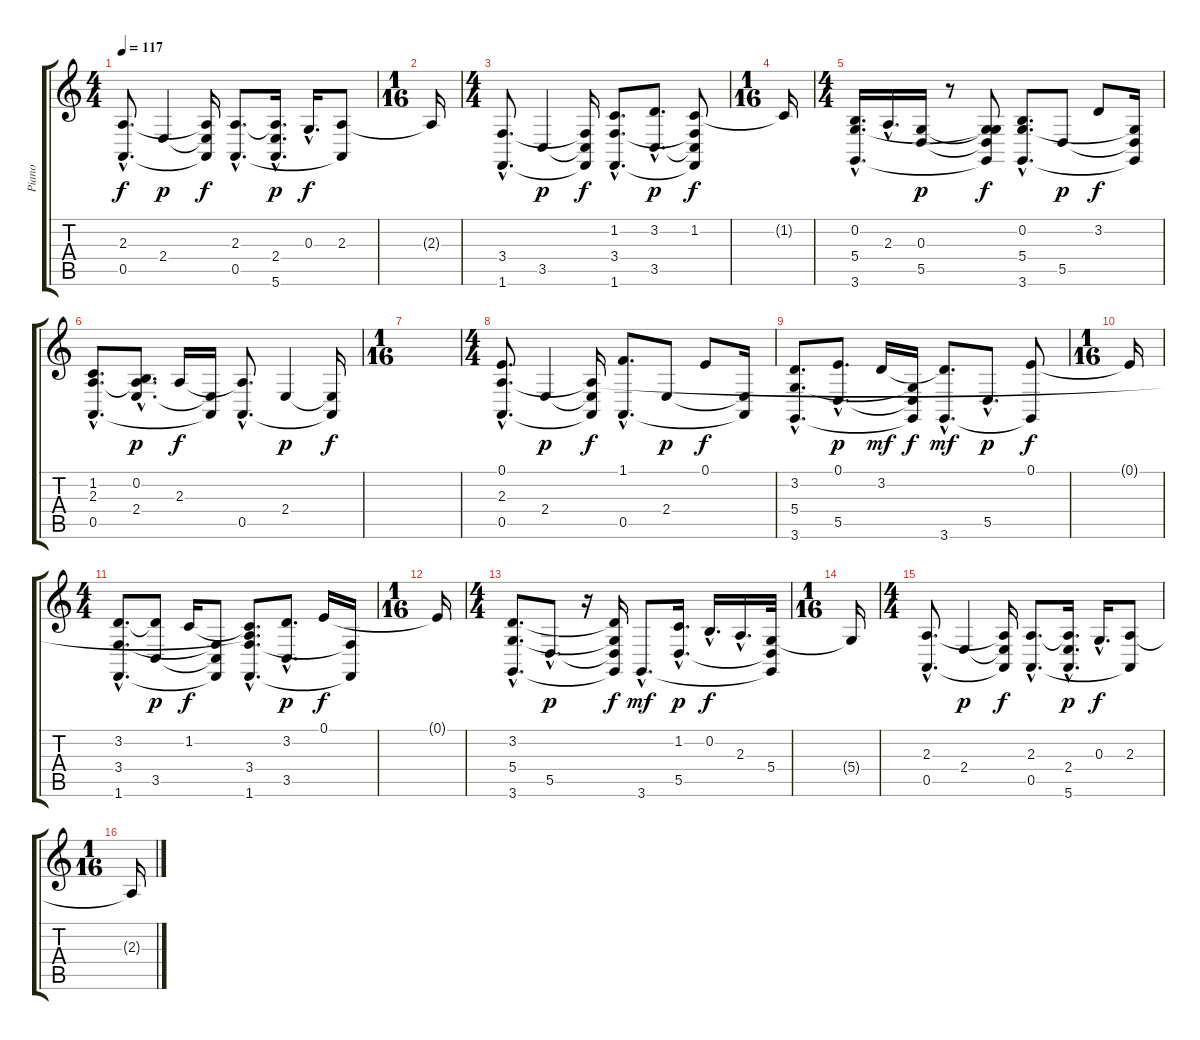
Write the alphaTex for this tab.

\track ("Piano" "Piano") {instrument brightacousticpiano}
\staff {score tabs}
\tuning (E4 B3 G3 D3 A2 E2) {hide}
\ts (4 4)
\tempo 117
\clef g2
\ks c
(2.3{hac} 0.5{hac}).8{d dy f instrument brightacousticpiano} 2.4.4{dy p} (2.3{t} 2.4{t} 0.5{t}).16{dy f} (2.3{hac} 0.5{hac}).8{d} (2.3{hac t} 2.4{hac} 5.6{hac}).16{d dy p} 0.3{hac}.16{d dy f} (2.3 0.5{t}).8 |
\ts (1 16)
2.3{t}.16 |
\ts (4 4)
(3.4{hac} 1.6{hac}).8{d} 3.5.4{dy p} (3.4{t} 3.5{t} 1.6{t}).16{dy f} (1.2{hac} 3.4{hac} 1.6{hac}).8{d} (3.2{hac} 3.5{hac}).8{d dy p} (1.2 3.4{t} 3.5{t} 1.6{t}).8{dy f} |
\ts (1 16)
1.2{t}.16 |
\ts (4 4)
(0.2{hac} 5.4{hac} 3.6{hac}).16{d} 2.3{hac}.16{d} (0.3 5.5).16{dy p} r.8 (0.3{t} 5.4{t} 5.5{t} 3.6{t}).8{dy f} (0.2{hac} 5.4{hac} 3.6{hac}).8{d} 5.5.8{dy p} 3.2.8{dy f} (5.4{t} 5.5{t} 3.6{t}).16 |
(1.2{hac} 2.3{hac} 0.5{hac}).8{d} (0.2{hac} 2.3{hac t} 2.4{hac}).8{d dy p} 2.3.16{dy f} (2.4{t} 0.5{t}).16 (2.3{hac t} 0.5{hac}).8{d} 2.4.4{dy p} (2.4{t} 0.5{t}).16{dy f} |
\ts (1 16)
|
\ts (4 4)
(0.1{hac} 2.3{hac} 0.5{hac}).8{d} 2.4.4{dy p} (2.3{t} 2.4{t} 0.5{t}).16{dy f} (1.1{hac} 0.5{hac}).8{d} 2.4.8{dy p} 0.1.8{dy f} (2.4{t} 0.5{t}).16 |
(3.2{hac} 5.4{hac} 3.6{hac}).8{d} (0.1{hac} 5.5{hac}).8{d dy p} 3.2.16{dy mf} (5.4{t} 5.5{t} 3.6{t}).16{dy f} (3.2{hac t} 3.6{hac}).8{d dy mf} 5.5{hac}.8{d dy p} (0.1 3.6{t}).8{dy f} |
\ts (1 16)
0.1{t}.16 |
\ts (4 4)
(3.2{hac} 3.4{hac} 1.6{hac}).8{d} (3.2{t} 3.5).8{dy p} 1.2.16{dy f} (3.4{t} 3.5{t} 1.6{t}).8 (1.2{hac t} 2.3{hac t} 3.4{hac} 1.6{hac}).8{d} (3.2{hac} 3.5{hac}).8{d dy p} 0.1.16{dy f} (3.4{t} 1.6{t}).16 |
\ts (1 16)
0.1{t}.16 |
\ts (4 4)
(3.2{hac} 5.4{hac} 3.6{hac}).8{d} 5.5{hac}.8{d dy p} r.16 (3.2{t} 5.4{t} 5.5{t} 3.6{t}).16{dy f} 3.6{hac}.8{d dy mf} (1.2{hac} 5.5{hac}).16{d dy p} 0.2{hac}.16{d dy f} 2.3{hac}.16{d} (5.4 5.5{t} 3.6{t}).32 |
\ts (1 16)
5.4{t}.16 |
\ts (4 4)
(2.3{hac} 0.5{hac}).8{d} 2.4.4{dy p} (2.3{t} 2.4{t} 0.5{t}).16{dy f} (2.3{hac} 0.5{hac}).8{d} (2.3{hac t} 2.4{hac} 5.6{hac}).16{d dy p} 0.3{hac}.16{d dy f} (2.3 0.5{t}).8 |
\ts (1 16)
2.3{t}.16
